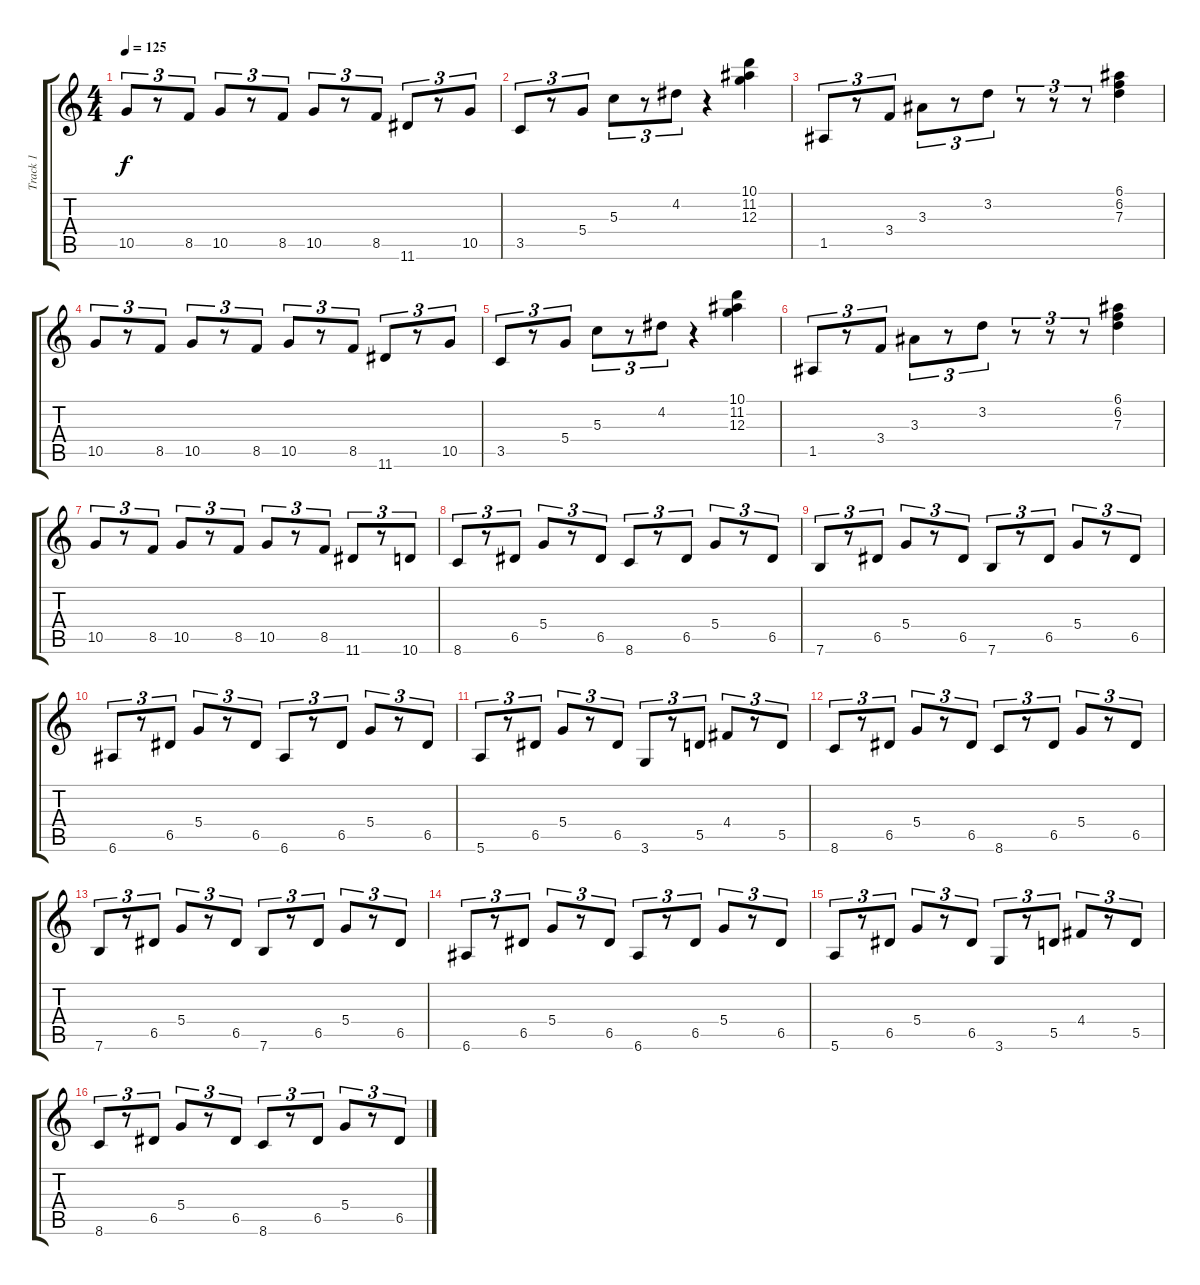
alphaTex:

\track ("Track 1" "Track 1") {instrument acousticguitarsteel}
\staff {score tabs}
\tuning (E4 B3 G3 D3 A2 E2) {hide}
\ts (4 4)
\tempo 125
\clef g2
\ks c
10.5.8{tu (3 2) dy f} r.8{tu (3 2)} 8.5.8{tu (3 2)} 10.5.8{tu (3 2)} r.8{tu (3 2)} 8.5.8{tu (3 2)} 10.5.8{tu (3 2)} r.8{tu (3 2)} 8.5.8{tu (3 2)} 11.6.8{tu (3 2)} r.8{tu (3 2)} 10.5.8{tu (3 2)} |
3.5.8{tu (3 2)} r.8{tu (3 2)} 5.4.8{tu (3 2)} 5.3.8{tu (3 2)} r.8{tu (3 2)} 4.2.8{tu (3 2)} r.4 (10.1 11.2 12.3).4 |
1.5.8{tu (3 2)} r.8{tu (3 2)} 3.4.8{tu (3 2)} 3.3.8{tu (3 2)} r.8{tu (3 2)} 3.2.8{tu (3 2)} r.8{tu (3 2)} r.8{tu (3 2)} r.8{tu (3 2)} (6.1 6.2 7.3).4 |
10.5.8{tu (3 2)} r.8{tu (3 2)} 8.5.8{tu (3 2)} 10.5.8{tu (3 2)} r.8{tu (3 2)} 8.5.8{tu (3 2)} 10.5.8{tu (3 2)} r.8{tu (3 2)} 8.5.8{tu (3 2)} 11.6.8{tu (3 2)} r.8{tu (3 2)} 10.5.8{tu (3 2)} |
3.5.8{tu (3 2)} r.8{tu (3 2)} 5.4.8{tu (3 2)} 5.3.8{tu (3 2)} r.8{tu (3 2)} 4.2.8{tu (3 2)} r.4 (10.1 11.2 12.3).4 |
1.5.8{tu (3 2)} r.8{tu (3 2)} 3.4.8{tu (3 2)} 3.3.8{tu (3 2)} r.8{tu (3 2)} 3.2.8{tu (3 2)} r.8{tu (3 2)} r.8{tu (3 2)} r.8{tu (3 2)} (6.1 6.2 7.3).4 |
10.5.8{tu (3 2)} r.8{tu (3 2)} 8.5.8{tu (3 2)} 10.5.8{tu (3 2)} r.8{tu (3 2)} 8.5.8{tu (3 2)} 10.5.8{tu (3 2)} r.8{tu (3 2)} 8.5.8{tu (3 2)} 11.6.8{tu (3 2)} r.8{tu (3 2)} 10.6.8{tu (3 2)} |
8.6.8{tu (3 2)} r.8{tu (3 2)} 6.5.8{tu (3 2)} 5.4.8{tu (3 2)} r.8{tu (3 2)} 6.5.8{tu (3 2)} 8.6.8{tu (3 2)} r.8{tu (3 2)} 6.5.8{tu (3 2)} 5.4.8{tu (3 2)} r.8{tu (3 2)} 6.5.8{tu (3 2)} |
7.6.8{tu (3 2)} r.8{tu (3 2)} 6.5.8{tu (3 2)} 5.4.8{tu (3 2)} r.8{tu (3 2)} 6.5.8{tu (3 2)} 7.6.8{tu (3 2)} r.8{tu (3 2)} 6.5.8{tu (3 2)} 5.4.8{tu (3 2)} r.8{tu (3 2)} 6.5.8{tu (3 2)} |
6.6.8{tu (3 2)} r.8{tu (3 2)} 6.5.8{tu (3 2)} 5.4.8{tu (3 2)} r.8{tu (3 2)} 6.5.8{tu (3 2)} 6.6.8{tu (3 2)} r.8{tu (3 2)} 6.5.8{tu (3 2)} 5.4.8{tu (3 2)} r.8{tu (3 2)} 6.5.8{tu (3 2)} |
5.6.8{tu (3 2)} r.8{tu (3 2)} 6.5.8{tu (3 2)} 5.4.8{tu (3 2)} r.8{tu (3 2)} 6.5.8{tu (3 2)} 3.6.8{tu (3 2)} r.8{tu (3 2)} 5.5.8{tu (3 2)} 4.4.8{tu (3 2)} r.8{tu (3 2)} 5.5.8{tu (3 2)} |
8.6.8{tu (3 2)} r.8{tu (3 2)} 6.5.8{tu (3 2)} 5.4.8{tu (3 2)} r.8{tu (3 2)} 6.5.8{tu (3 2)} 8.6.8{tu (3 2)} r.8{tu (3 2)} 6.5.8{tu (3 2)} 5.4.8{tu (3 2)} r.8{tu (3 2)} 6.5.8{tu (3 2)} |
7.6.8{tu (3 2)} r.8{tu (3 2)} 6.5.8{tu (3 2)} 5.4.8{tu (3 2)} r.8{tu (3 2)} 6.5.8{tu (3 2)} 7.6.8{tu (3 2)} r.8{tu (3 2)} 6.5.8{tu (3 2)} 5.4.8{tu (3 2)} r.8{tu (3 2)} 6.5.8{tu (3 2)} |
6.6.8{tu (3 2)} r.8{tu (3 2)} 6.5.8{tu (3 2)} 5.4.8{tu (3 2)} r.8{tu (3 2)} 6.5.8{tu (3 2)} 6.6.8{tu (3 2)} r.8{tu (3 2)} 6.5.8{tu (3 2)} 5.4.8{tu (3 2)} r.8{tu (3 2)} 6.5.8{tu (3 2)} |
5.6.8{tu (3 2)} r.8{tu (3 2)} 6.5.8{tu (3 2)} 5.4.8{tu (3 2)} r.8{tu (3 2)} 6.5.8{tu (3 2)} 3.6.8{tu (3 2)} r.8{tu (3 2)} 5.5.8{tu (3 2)} 4.4.8{tu (3 2)} r.8{tu (3 2)} 5.5.8{tu (3 2)} |
8.6.8{tu (3 2)} r.8{tu (3 2)} 6.5.8{tu (3 2)} 5.4.8{tu (3 2)} r.8{tu (3 2)} 6.5.8{tu (3 2)} 8.6.8{tu (3 2)} r.8{tu (3 2)} 6.5.8{tu (3 2)} 5.4.8{tu (3 2)} r.8{tu (3 2)} 6.5.8{tu (3 2)}
